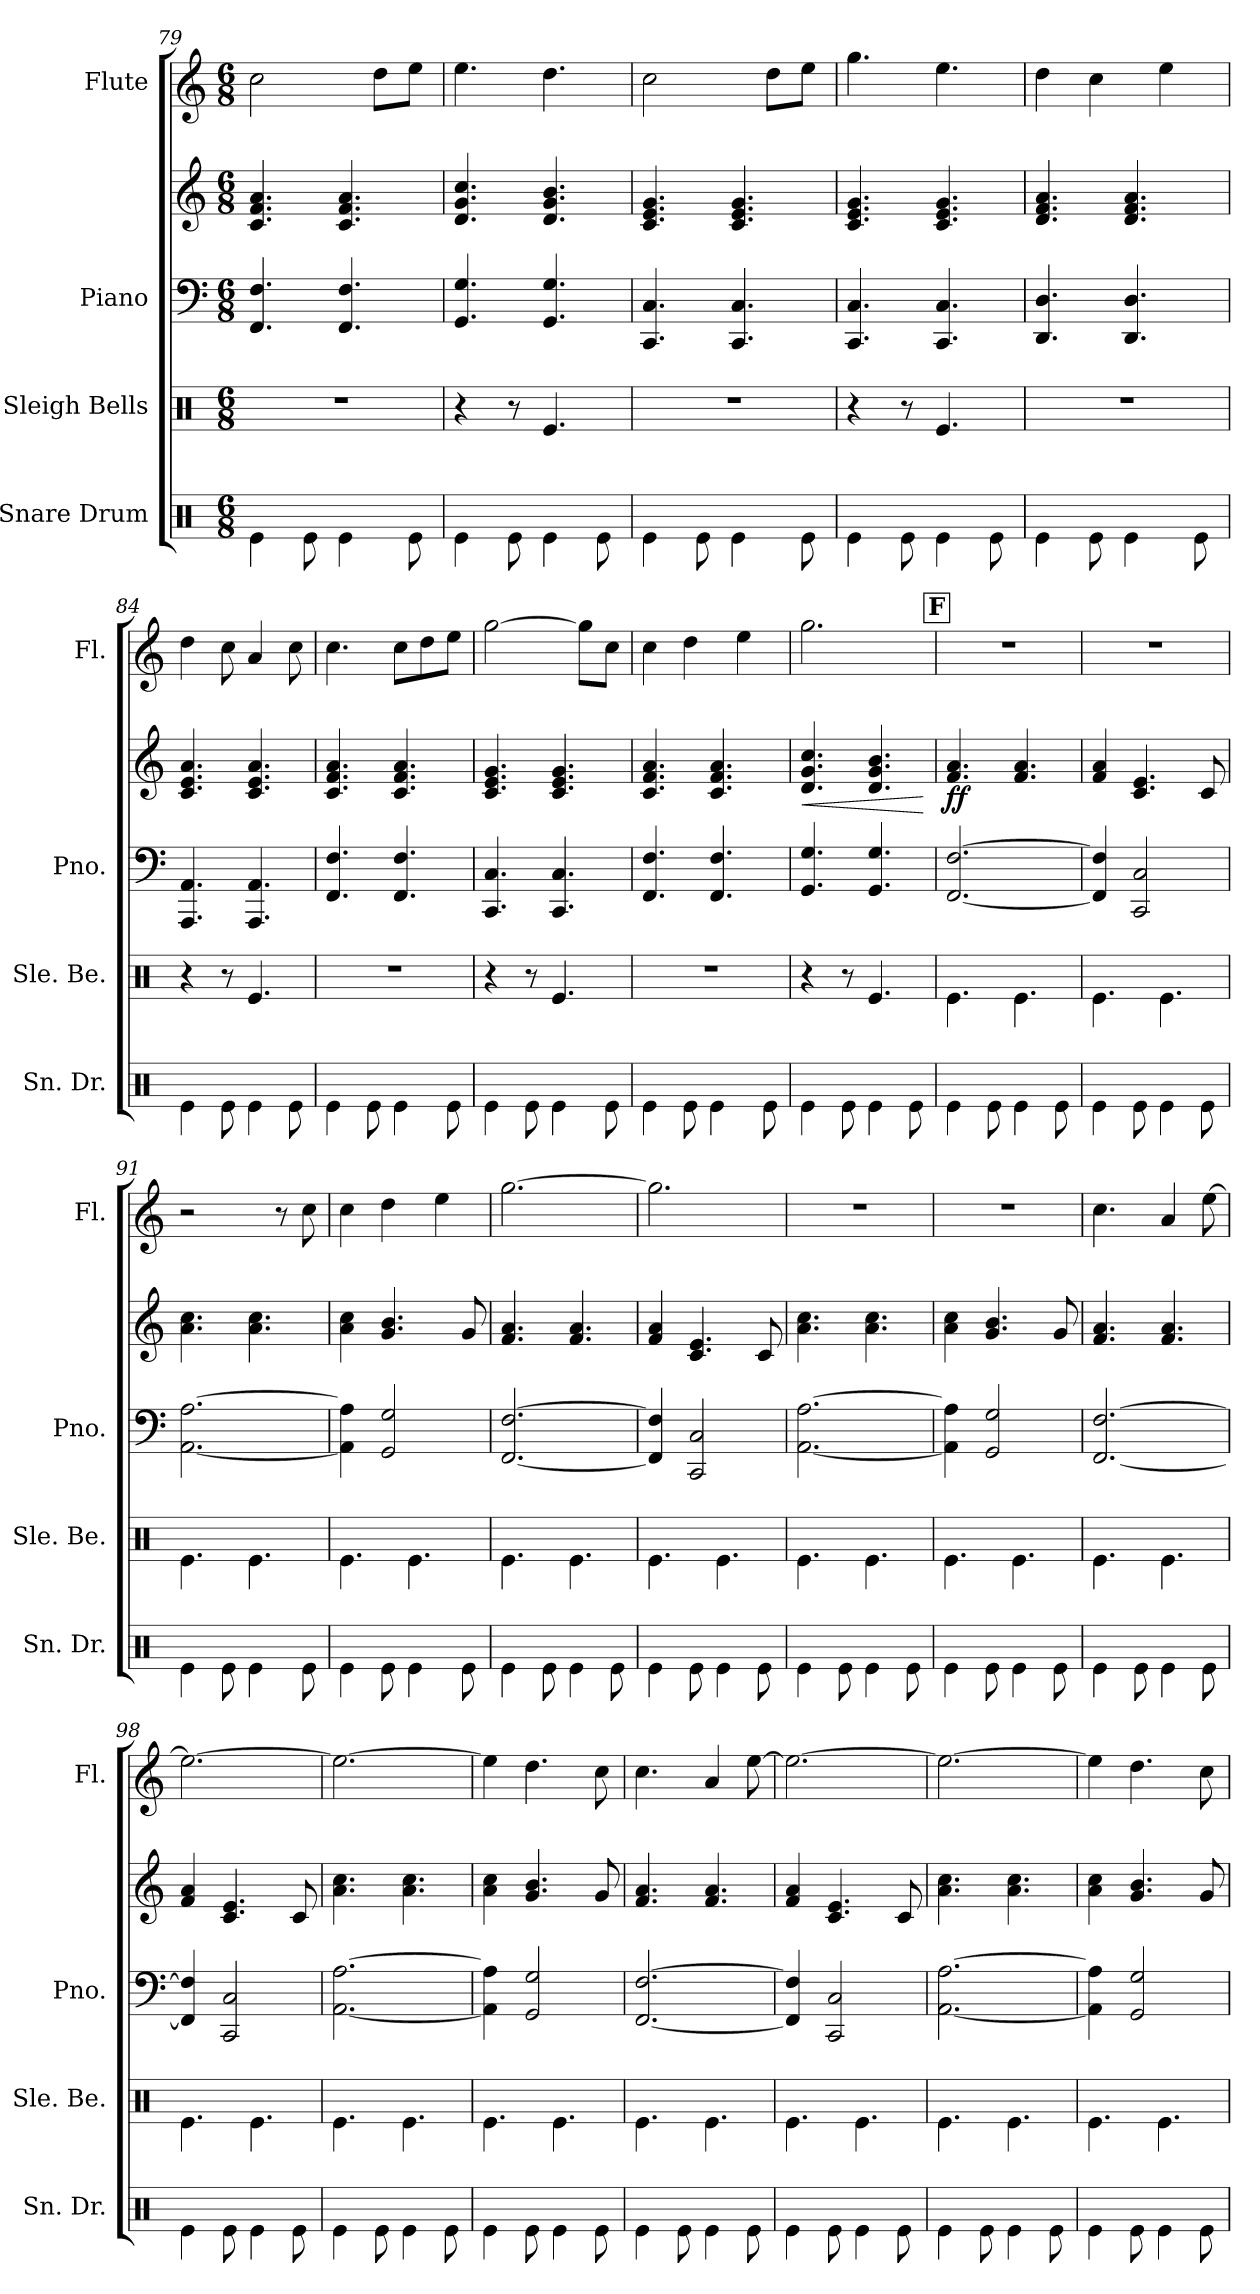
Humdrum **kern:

**kern	**kern	**kern	**kern	**dynam	**kern
*part4	*part3	*part2	*part2	*part2	*part1
*staff5	*staff4	*staff3	*staff2	*staff2/3	*staff1
*I"Snare Drum	*I"Sleigh Bells	*I"Piano	*	*	*I"Flute
*I'Sn. Dr.	*I'Sle. Be.	*I'Pno.	*	*	*I'Fl.
*clefX	*clefX	*clefF4	*clefG2	*	*clefG2
*k[]	*k[]	*k[]	*k[]	*	*k[]
*M6/8	*M6/8	*M6/8	*M6/8	*	*M6/8
=79	=79	=79	=79	=79	=79
4Re\	2.r	4.FF/ 4.F/	4.c/ 4.f/ 4.a/	.	2cc\
8Re\	.	.	.	.	.
4Re\	.	4.FF/ 4.F/	4.c/ 4.f/ 4.a/	.	.
.	.	.	.	.	8dd\L
8Re\	.	.	.	.	8ee\J
=80	=80	=80	=80	=80	=80
4Re\	4r	4.GG/ 4.G/	4.d/ 4.g/ 4.cc/	.	4.ee\
8Re\	8r	.	.	.	.
4Re\	4.Re/	4.GG/ 4.G/	4.d/ 4.g/ 4.b/	.	4.dd\
8Re\	.	.	.	.	.
=81	=81	=81	=81	=81	=81
4Re\	2.r	4.CC/ 4.C/	4.c/ 4.e/ 4.g/	.	2cc\
8Re\	.	.	.	.	.
4Re\	.	4.CC/ 4.C/	4.c/ 4.e/ 4.g/	.	.
.	.	.	.	.	8dd\L
8Re\	.	.	.	.	8ee\J
=82	=82	=82	=82	=82	=82
4Re\	4r	4.CC/ 4.C/	4.c/ 4.e/ 4.g/	.	4.gg\
8Re\	8r	.	.	.	.
4Re\	4.Re/	4.CC/ 4.C/	4.c/ 4.e/ 4.g/	.	4.ee\
8Re\	.	.	.	.	.
=83	=83	=83	=83	=83	=83
4Re\	2.r	4.DD/ 4.D/	4.d/ 4.f/ 4.a/	.	4dd\
8Re\	.	.	.	.	4cc\
4Re\	.	4.DD/ 4.D/	4.d/ 4.f/ 4.a/	.	.
.	.	.	.	.	4ee\
8Re\	.	.	.	.	.
=84	=84	=84	=84	=84	=84
4Re\	4r	4.AAA/ 4.AA/	4.c/ 4.e/ 4.a/	.	4dd\
8Re\	8r	.	.	.	8cc\
4Re\	4.Re/	4.AAA/ 4.AA/	4.c/ 4.e/ 4.a/	.	4a/
8Re\	.	.	.	.	8cc\
=85	=85	=85	=85	=85	=85
4Re\	2.r	4.FF/ 4.F/	4.c/ 4.f/ 4.a/	.	4.cc\
8Re\	.	.	.	.	.
4Re\	.	4.FF/ 4.F/	4.c/ 4.f/ 4.a/	.	8cc\L
.	.	.	.	.	8dd\
8Re\	.	.	.	.	8ee\J
!!LO:PB:g=z
=86	=86	=86	=86	=86	=86
4Re\	4r	4.CC/ 4.C/	4.c/ 4.e/ 4.g/	.	[2gg\
8Re\	8r	.	.	.	.
4Re\	4.Re/	4.CC/ 4.C/	4.c/ 4.e/ 4.g/	.	.
.	.	.	.	.	8gg\L]
8Re\	.	.	.	.	8cc\J
=87	=87	=87	=87	=87	=87
4Re\	2.r	4.FF/ 4.F/	4.c/ 4.f/ 4.a/	.	4cc\
8Re\	.	.	.	.	4dd\
4Re\	.	4.FF/ 4.F/	4.c/ 4.f/ 4.a/	.	.
.	.	.	.	.	4ee\
8Re\	.	.	.	.	.
=88	=88	=88	=88	=88	=88
!	!	!	!	!LO:HP:b	!
4Re\	4r	4.GG/ 4.G/	4.d/ 4.g/ 4.cc/	<	2.gg\
8Re\	8r	.	.	.	.
4Re\	4.Re/	4.GG/ 4.G/	4.d/ 4.g/ 4.b/	.	.
8Re\	.	.	.	.	.
.	.	.	.	[	.
!!LO:REH:place=s1:a:B:fs=14:t=F
=89	=89	=89	=89	=89	=89
!	!	!	!	!LO:DY:b	!
!	!	!	!	!LO:DY:n=1:b	!
4Re\	4.Re\	[2.FF/ [2.F/	4.f/ 4.a/	f f	2.r
8Re\	.	.	.	.	.
4Re\	4.Re\	.	4.f/ 4.a/	.	.
8Re\	.	.	.	.	.
=90	=90	=90	=90	=90	=90
4Re\	4.Re\	4FF/] 4F/]	4f/ 4a/	.	2.r
8Re\	.	2CC/ 2C/	4.c/ 4.e/	.	.
4Re\	4.Re\	.	.	.	.
8Re\	.	.	8c/	.	.
=91	=91	=91	=91	=91	=91
4Re\	4.Re\	[2.AA\ [2.A\	4.a\ 4.cc\	.	2r
8Re\	.	.	.	.	.
4Re\	4.Re\	.	4.a\ 4.cc\	.	.
.	.	.	.	.	8r
8Re\	.	.	.	.	8cc\
=92	=92	=92	=92	=92	=92
4Re\	4.Re\	4AA\] 4A\]	4a\ 4cc\	.	4cc\
8Re\	.	2GG/ 2G/	4.g/ 4.b/	.	4dd\
4Re\	4.Re\	.	.	.	.
.	.	.	.	.	4ee\
8Re\	.	.	8g/	.	.
=93	=93	=93	=93	=93	=93
4Re\	4.Re\	[2.FF/ [2.F/	4.f/ 4.a/	.	[2.gg\
8Re\	.	.	.	.	.
4Re\	4.Re\	.	4.f/ 4.a/	.	.
8Re\	.	.	.	.	.
!!LO:LB:g=z
=94	=94	=94	=94	=94	=94
4Re\	4.Re\	4FF/] 4F/]	4f/ 4a/	.	2.gg\]
8Re\	.	2CC/ 2C/	4.c/ 4.e/	.	.
4Re\	4.Re\	.	.	.	.
8Re\	.	.	8c/	.	.
=95	=95	=95	=95	=95	=95
4Re\	4.Re\	[2.AA\ [2.A\	4.a\ 4.cc\	.	2.r
8Re\	.	.	.	.	.
4Re\	4.Re\	.	4.a\ 4.cc\	.	.
8Re\	.	.	.	.	.
=96	=96	=96	=96	=96	=96
4Re\	4.Re\	4AA\] 4A\]	4a\ 4cc\	.	2.r
8Re\	.	2GG/ 2G/	4.g/ 4.b/	.	.
4Re\	4.Re\	.	.	.	.
8Re\	.	.	8g/	.	.
=97	=97	=97	=97	=97	=97
4Re\	4.Re\	[2.FF/ [2.F/	4.f/ 4.a/	.	4.cc\
8Re\	.	.	.	.	.
4Re\	4.Re\	.	4.f/ 4.a/	.	4a/
8Re\	.	.	.	.	[8ee\
=98	=98	=98	=98	=98	=98
4Re\	4.Re\	4FF/] 4F/]	4f/ 4a/	.	2.ee\_
8Re\	.	2CC/ 2C/	4.c/ 4.e/	.	.
4Re\	4.Re\	.	.	.	.
8Re\	.	.	8c/	.	.
=99	=99	=99	=99	=99	=99
4Re\	4.Re\	[2.AA\ [2.A\	4.a\ 4.cc\	.	2.ee\_
8Re\	.	.	.	.	.
4Re\	4.Re\	.	4.a\ 4.cc\	.	.
8Re\	.	.	.	.	.
=100	=100	=100	=100	=100	=100
4Re\	4.Re\	4AA\] 4A\]	4a\ 4cc\	.	4ee\]
8Re\	.	2GG/ 2G/	4.g/ 4.b/	.	4.dd\
4Re\	4.Re\	.	.	.	.
8Re\	.	.	8g/	.	8cc\
=101	=101	=101	=101	=101	=101
4Re\	4.Re\	[2.FF/ [2.F/	4.f/ 4.a/	.	4.cc\
8Re\	.	.	.	.	.
4Re\	4.Re\	.	4.f/ 4.a/	.	4a/
8Re\	.	.	.	.	[8ee\
!!LO:PB:g=z
=102	=102	=102	=102	=102	=102
4Re\	4.Re\	4FF/] 4F/]	4f/ 4a/	.	2.ee\_
8Re\	.	2CC/ 2C/	4.c/ 4.e/	.	.
4Re\	4.Re\	.	.	.	.
8Re\	.	.	8c/	.	.
=103	=103	=103	=103	=103	=103
4Re\	4.Re\	[2.AA\ [2.A\	4.a\ 4.cc\	.	2.ee\_
8Re\	.	.	.	.	.
4Re\	4.Re\	.	4.a\ 4.cc\	.	.
8Re\	.	.	.	.	.
=104	=104	=104	=104	=104	=104
4Re\	4.Re\	4AA\] 4A\]	4a\ 4cc\	.	4ee\]
8Re\	.	2GG/ 2G/	4.g/ 4.b/	.	4.dd\
4Re\	4.Re\	.	.	.	.
8Re\	.	.	8g/	.	8cc\
=	=	=	=	=	=
*-	*-	*-	*-	*-	*-
